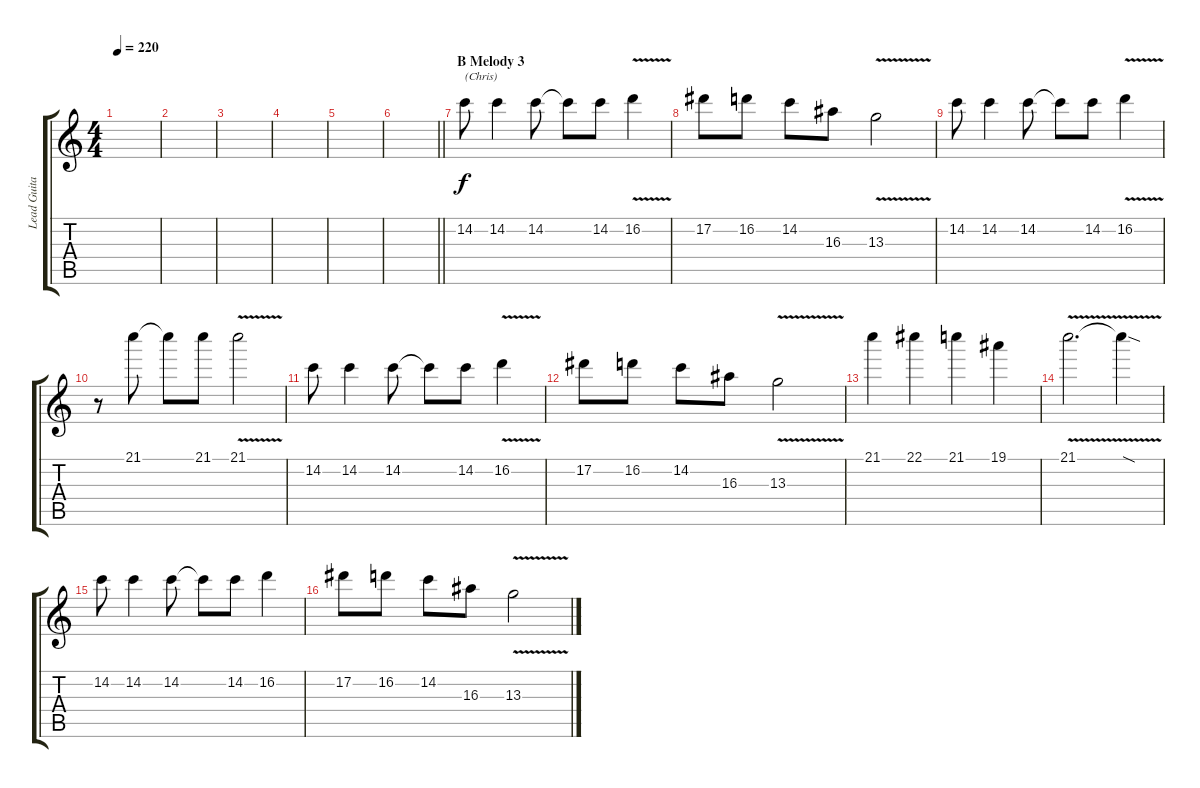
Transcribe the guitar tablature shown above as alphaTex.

\track ("Lead Guitar 2" "Lead Guita") {instrument overdrivenguitar}
\staff {score tabs}
\tuning (Eb4 Bb3 Gb3 Db3 Ab2 Eb2) {hide}
\ts (4 4)
\tempo 220
\clef g2
\ks c
|
|
|
|
|
\barLineRight lightlight
|
\section ("" "B Melody 3")
14.2.8{txt "(Chris)"} 14.2.4 14.2.8 14.2{t}.8 14.2.8 16.2{v}.4 |
17.2.8 16.2.8 14.2.8 16.3.8 13.3{v}.2 |
14.2.8 14.2.4 14.2.8 14.2{t}.8 14.2.8 16.2{v}.4 |
r.8 21.1.8 21.1{t}.8 21.1.8 21.1{v}.2 |
14.2.8 14.2.4 14.2.8 14.2{t}.8 14.2.8 16.2{v}.4 |
17.2.8 16.2.8 14.2.8 16.3.8 13.3{v}.2 |
21.1.4 22.1.4 21.1.4 19.1.4 |
21.1{v}.2{d} 21.1{sod t}.4 |
14.2.8 14.2.4 14.2.8 14.2{t}.8 14.2.8 16.2.4 |
17.2.8 16.2.8 14.2.8 16.3.8 13.3{v}.2
